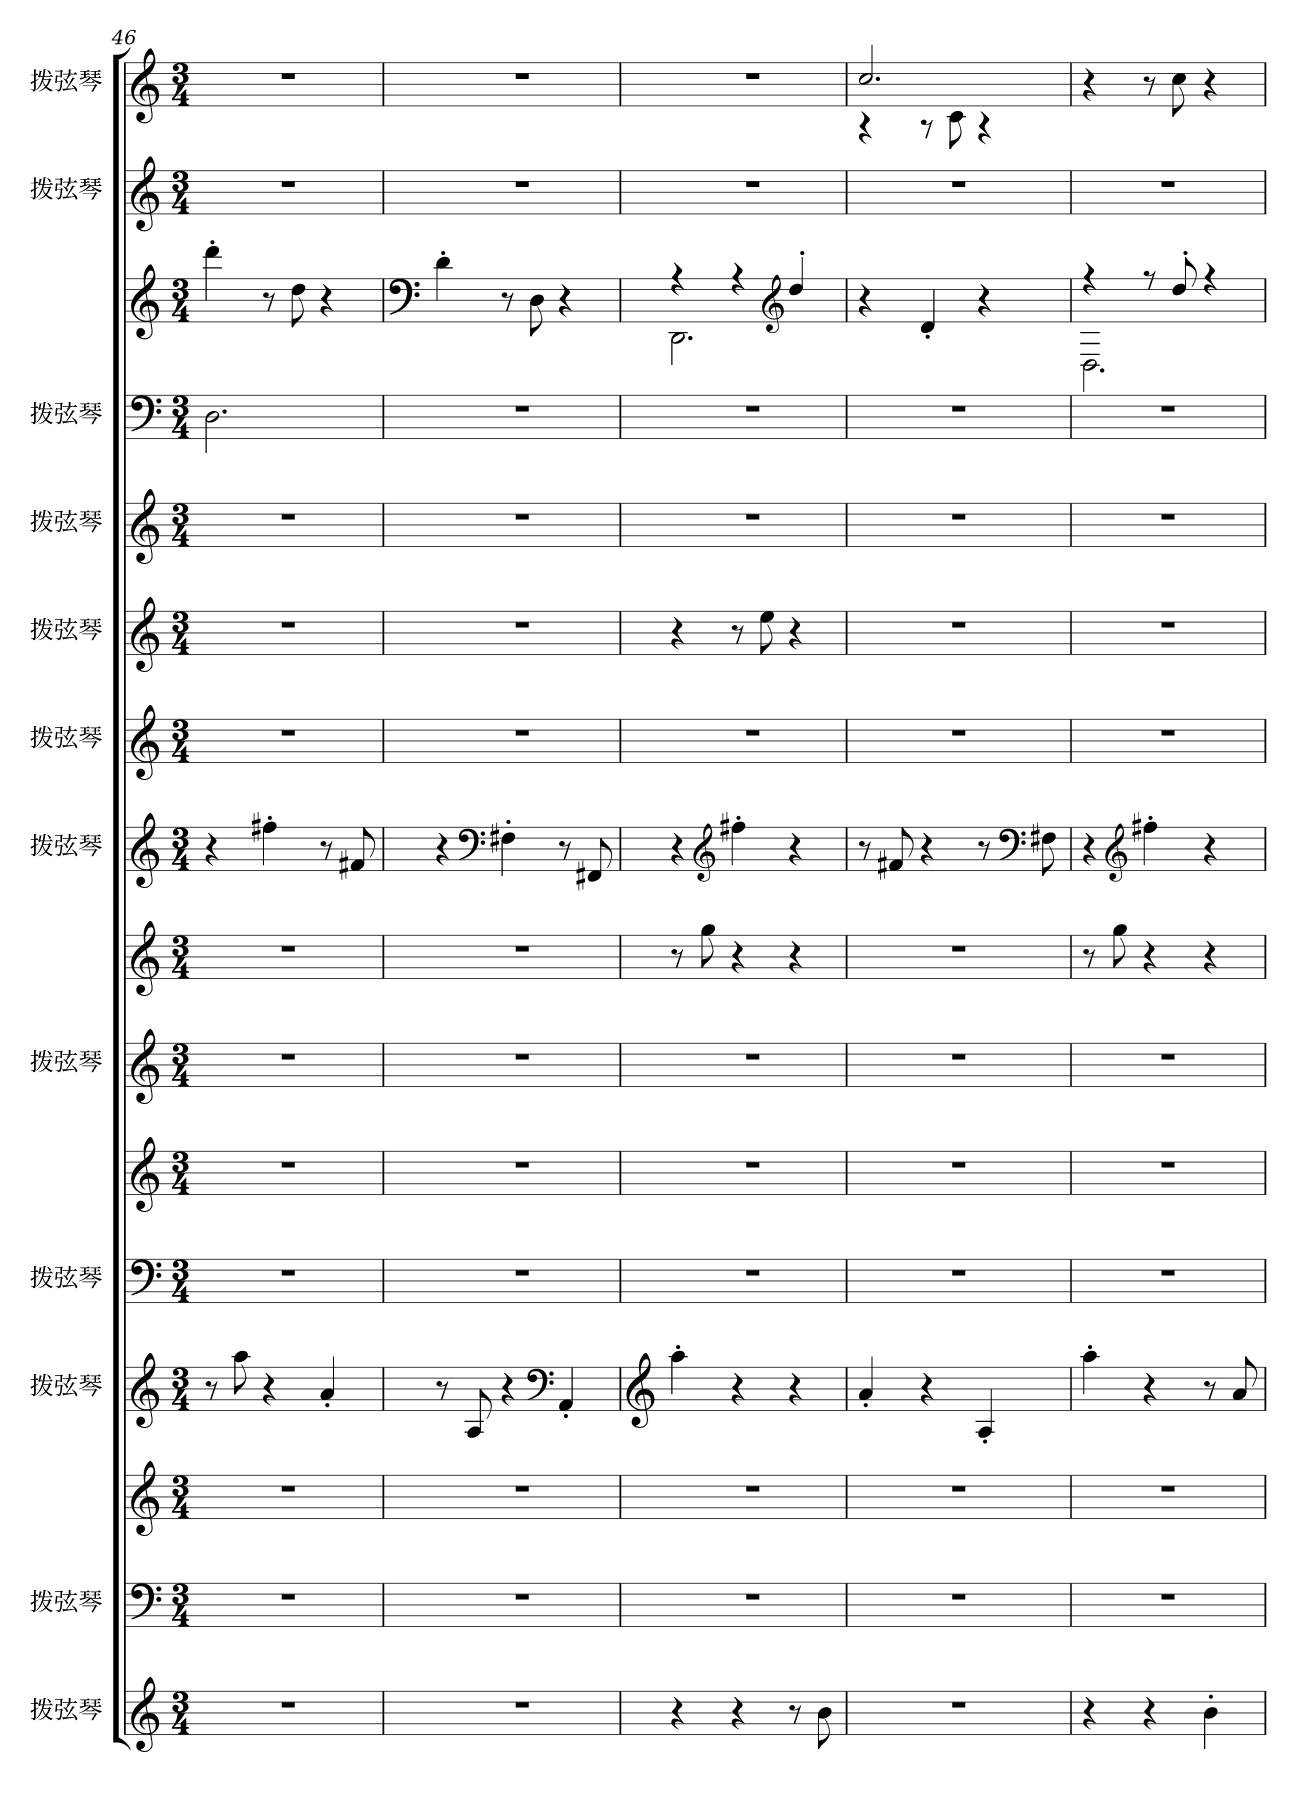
**kern	**kern	**kern	**kern	**kern	**kern	**kern	**kern	**kern	**kern	**kern	**kern	**kern	**kern	**kern	**kern
*part12	*part11	*part11	*part10	*part9	*part9	*part8	*part8	*part7	*part6	*part5	*part4	*part3	*part3	*part2	*part1
*staff16	*staff15	*staff14	*staff13	*staff12	*staff11	*staff10	*staff9	*staff8	*staff7	*staff6	*staff5	*staff4	*staff3	*staff2	*staff1
*I"拨弦琴	*I"拨弦琴	*	*I"拨弦琴	*I"拨弦琴	*	*I"拨弦琴	*	*I"拨弦琴	*I"拨弦琴	*I"拨弦琴	*I"拨弦琴	*I"拨弦琴	*	*I"拨弦琴	*I"拨弦琴
*clefG2	*clefF4	*clefG2	*clefG2	*clefF4	*clefG2	*clefG2	*clefG2	*clefG2	*clefG2	*clefG2	*clefG2	*clefF4	*clefG2	*clefG2	*clefG2
*k[]	*k[]	*k[]	*k[]	*k[]	*k[]	*k[]	*k[]	*k[]	*k[]	*k[]	*k[]	*k[]	*k[]	*k[]	*k[]
*M3/4	*M3/4	*M3/4	*M3/4	*M3/4	*M3/4	*M3/4	*M3/4	*M3/4	*M3/4	*M3/4	*M3/4	*M3/4	*M3/4	*M3/4	*M3/4
=46	=46	=46	=46	=46	=46	=46	=46	=46	=46	=46	=46	=46	=46	=46	=46
2.r	2.r	2.r	8r	2.r	2.r	2.r	2.r	4r	2.r	2.r	2.r	2.D\	4ddd'\	2.r	2.r
.	.	.	8aa\	.	.	.	.	.	.	.	.	.	.	.	.
.	.	.	4r	.	.	.	.	4ff#X'\	.	.	.	.	8r	.	.
.	.	.	.	.	.	.	.	.	.	.	.	.	8dd\	.	.
.	.	.	4a'/	.	.	.	.	8r	.	.	.	.	4r	.	.
.	.	.	.	.	.	.	.	8f#X/	.	.	.	.	.	.	.
=47	=47	=47	=47	=47	=47	=47	=47	=47	=47	=47	=47	=47	=47	=47	=47
*	*	*	*	*	*	*	*	*	*	*	*	*	*clefF4	*	*
2.r	2.r	2.r	8r	2.r	2.r	2.r	2.r	4r	2.r	2.r	2.r	2.r	4d'\	2.r	2.r
.	.	.	8A/	.	.	.	.	.	.	.	.	.	.	.	.
*	*	*	*	*	*	*	*	*clefF4	*	*	*	*	*	*	*
.	.	.	4r	.	.	.	.	4F#X'\	.	.	.	.	8r	.	.
.	.	.	.	.	.	.	.	.	.	.	.	.	8D\	.	.
*	*	*	*clefF4	*	*	*	*	*	*	*	*	*	*	*	*
.	.	.	4AA'/	.	.	.	.	8r	.	.	.	.	4r	.	.
.	.	.	.	.	.	.	.	8FF#X/	.	.	.	.	.	.	.
!!LO:PB:g=z
=48	=48	=48	=48	=48	=48	=48	=48	=48	=48	=48	=48	=48	=48	=48	=48
*	*	*	*clefG2	*	*	*	*	*	*	*	*	*	*	*	*
*	*	*	*	*	*	*	*	*	*	*	*	*	*^	*	*
4r	2.r	2.r	4aa'\	2.r	2.r	2.r	8r	4r	2.r	4r	2.r	2.r	4r	2.DD\	2.r	2.r
.	.	.	.	.	.	.	8gg\	.	.	.	.	.	.	.	.	.
*	*	*	*	*	*	*	*	*clefG2	*	*	*	*	*	*	*	*
4r	.	.	4r	.	.	.	4r	4ff#X'\	.	8r	.	.	4r	.	.	.
.	.	.	.	.	.	.	.	.	.	8ee\	.	.	.	.	.	.
*	*	*	*	*	*	*	*	*	*	*	*	*	*clefG2	*	*	*
8r	.	.	4r	.	.	.	4r	4r	.	4r	.	.	4dd'/	.	.	.
8b\	.	.	.	.	.	.	.	.	.	.	.	.	.	.	.	.
*	*	*	*	*	*	*	*	*	*	*	*	*	*v	*v	*	*
=49	=49	=49	=49	=49	=49	=49	=49	=49	=49	=49	=49	=49	=49	=49	=49
*	*	*	*	*	*	*	*	*	*	*	*	*	*	*	*^
2.r	2.r	2.r	4a'/	2.r	2.r	2.r	2.r	8r	2.r	2.r	2.r	2.r	4r	2.r	2.cc/	4r
.	.	.	.	.	.	.	.	8f#X/	.	.	.	.	.	.	.	.
.	.	.	4r	.	.	.	.	4r	.	.	.	.	4d'/	.	.	8r
.	.	.	.	.	.	.	.	.	.	.	.	.	.	.	.	8c\
.	.	.	4A'/	.	.	.	.	8r	.	.	.	.	4r	.	.	4r
*	*	*	*	*	*	*	*	*clefF4	*	*	*	*	*	*	*	*
.	.	.	.	.	.	.	.	8F#X\	.	.	.	.	.	.	.	.
*	*	*	*	*	*	*	*	*	*	*	*	*	*	*	*v	*v
=50	=50	=50	=50	=50	=50	=50	=50	=50	=50	=50	=50	=50	=50	=50	=50
*	*	*	*	*	*	*	*	*	*	*	*	*	*^	*	*
4r	2.r	2.r	4aa'\	2.r	2.r	2.r	8r	4r	2.r	2.r	2.r	2.r	4r	2.D\	2.r	4r
.	.	.	.	.	.	.	8gg\	.	.	.	.	.	.	.	.	.
*	*	*	*	*	*	*	*	*clefG2	*	*	*	*	*	*	*	*
4r	.	.	4r	.	.	.	4r	4ff#X'\	.	.	.	.	8r	.	.	8r
.	.	.	.	.	.	.	.	.	.	.	.	.	8dd'/	.	.	8cc\
4b'\	.	.	8r	.	.	.	4r	4r	.	.	.	.	4r	.	.	4r
.	.	.	8a/	.	.	.	.	.	.	.	.	.	.	.	.	.
*	*	*	*	*	*	*	*	*	*	*	*	*	*v	*v	*	*
=	=	=	=	=	=	=	=	=	=	=	=	=	=	=	=
*-	*-	*-	*-	*-	*-	*-	*-	*-	*-	*-	*-	*-	*-	*-	*-
